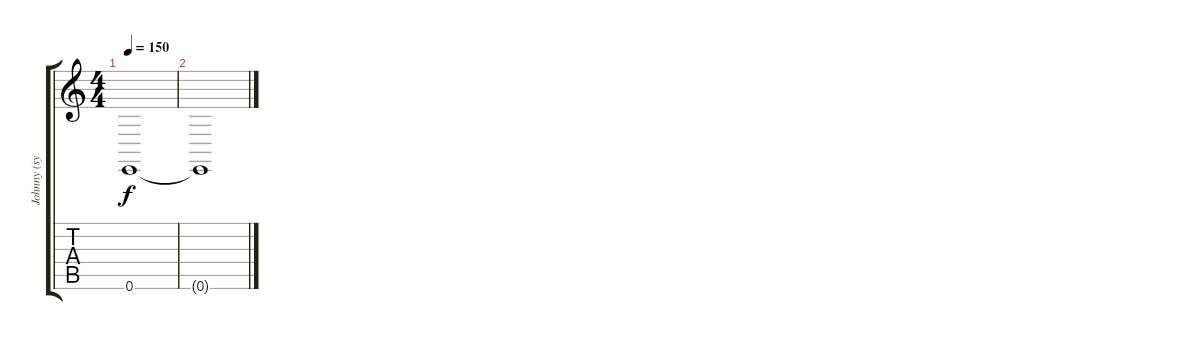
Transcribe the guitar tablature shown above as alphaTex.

\track ("Johnny (synth)" "Johnny (sy") {instrument synthstrings1}
\staff {score tabs}
\tuning (E4 B3 G3 D3 A2 E2) {hide}
\ts (4 4)
\tempo 150
\clef g2
\ks c
0.6.1{dy f} |
0.6{t}.1
